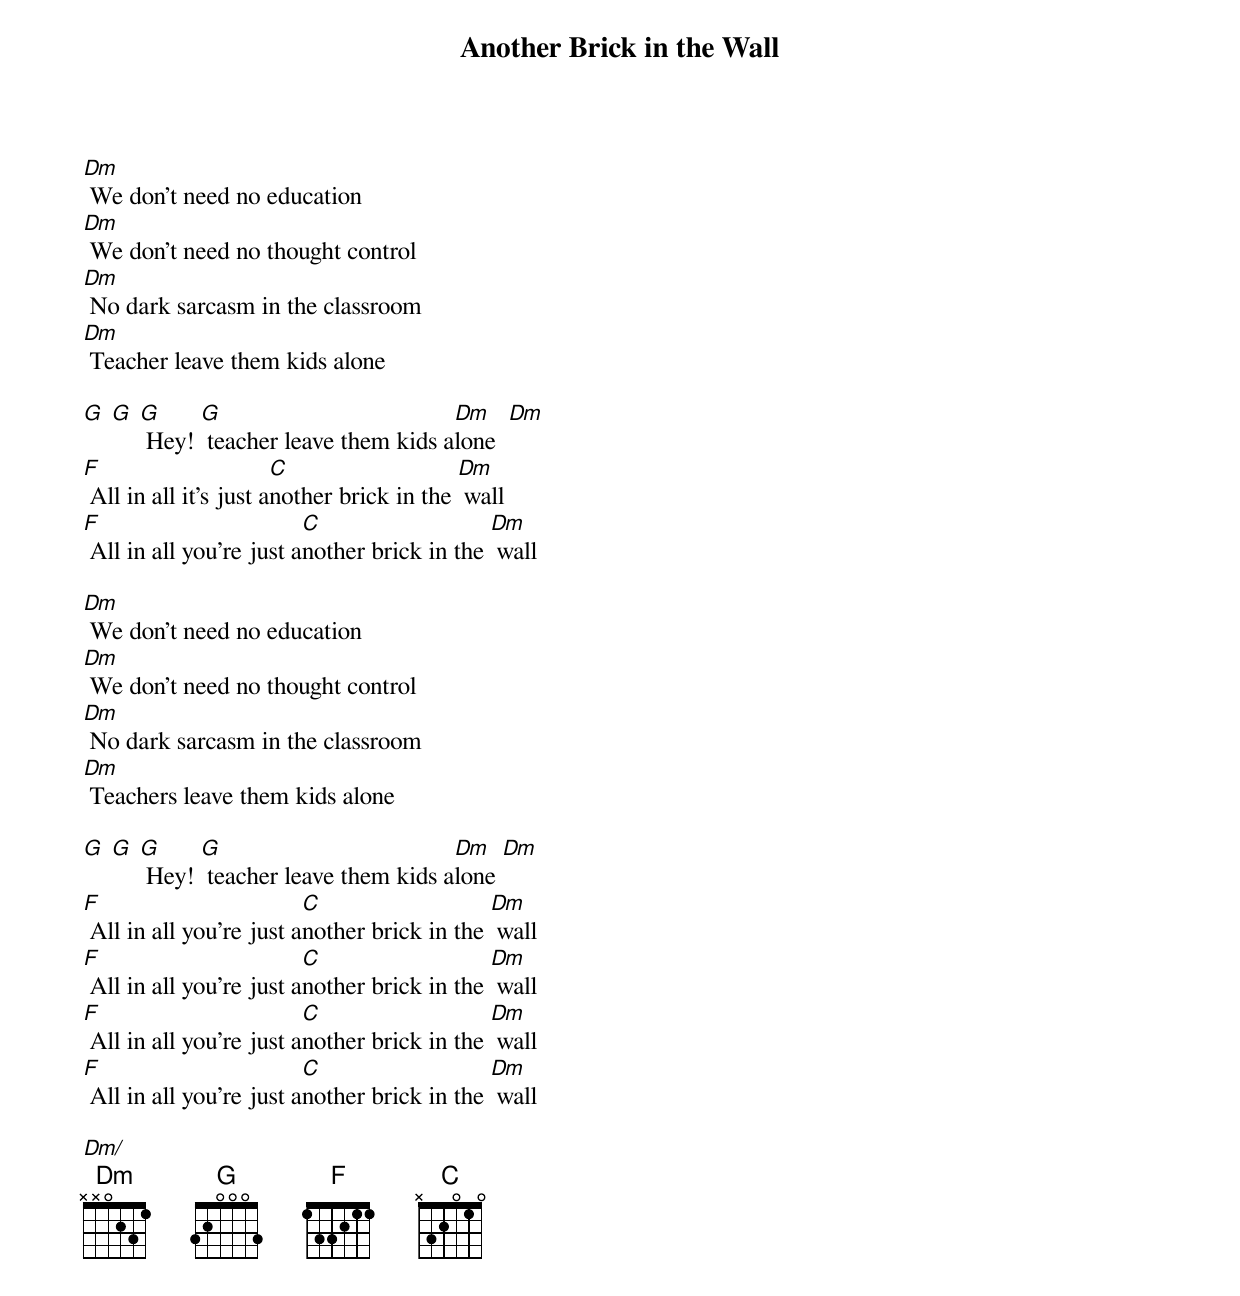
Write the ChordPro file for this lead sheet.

{t: Another Brick in the Wall }
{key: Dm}
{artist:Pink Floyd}
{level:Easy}

[Dm] We don't need no education
[Dm] We don't need no thought control
[Dm] No dark sarcasm in the classroom
[Dm] Teacher leave them kids alone

[G] [G] [G] Hey! [G] teacher leave them kids a[Dm]lone  [Dm]
[F] All in all it's just a[C]nother brick in the [Dm] wall
[F] All in all you're just a[C]nother brick in the [Dm] wall

[Dm] We don't need no education
[Dm] We don't need no thought control
[Dm] No dark sarcasm in the classroom
[Dm] Teachers leave them kids alone

[G] [G] [G] Hey! [G] teacher leave them kids a[Dm]lone [Dm]
[F] All in all you're just a[C]nother brick in the [Dm] wall
[F] All in all you're just a[C]nother brick in the [Dm] wall
[F] All in all you're just a[C]nother brick in the [Dm] wall
[F] All in all you're just a[C]nother brick in the [Dm] wall

[Dm/]
